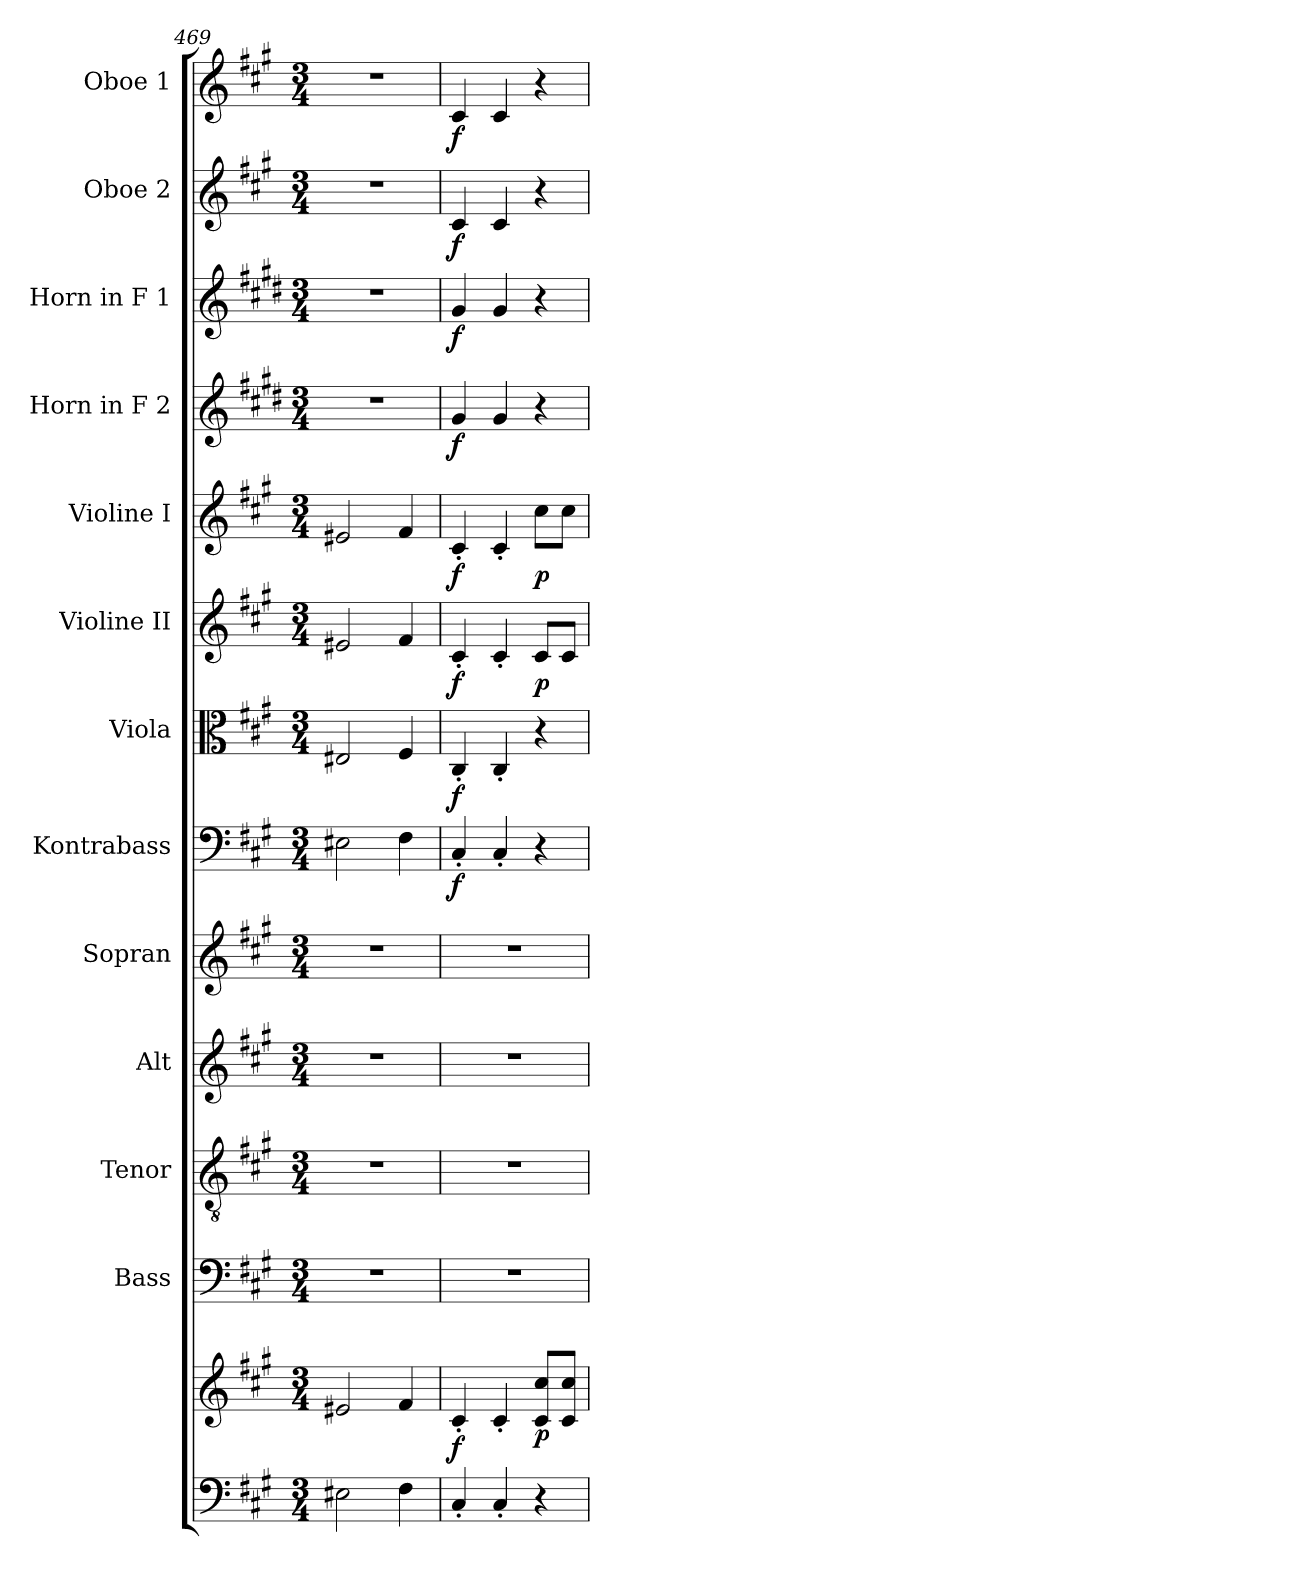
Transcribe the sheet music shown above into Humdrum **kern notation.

**kern	**kern	**dynam	**kern	**kern	**kern	**kern	**kern	**dynam	**kern	**dynam	**kern	**dynam	**kern	**dynam	**kern	**dynam	**kern	**dynam	**kern	**dynam	**kern	**dynam
*part13	*part13	*part13	*part12	*part11	*part10	*part9	*part8	*part8	*part7	*part7	*part6	*part6	*part5	*part5	*part4	*part4	*part3	*part3	*part2	*part2	*part1	*part1
*staff14	*staff13	*staff13/14	*staff12	*staff11	*staff10	*staff9	*staff8	*staff8	*staff7	*staff7	*staff6	*staff6	*staff5	*staff5	*staff4	*staff4	*staff3	*staff3	*staff2	*staff2	*staff1	*staff1
*	*	*	*I"Bass	*I"Tenor	*I"Alt	*I"Sopran	*I"Kontrabass	*	*I"Viola	*	*I"Violine II	*	*I"Violine I	*	*I"Horn in F 2	*	*I"Horn in F 1	*	*I"Oboe 2	*	*I"Oboe 1	*
*	*	*	*I'B.	*I'T.	*I'A.	*I'S.	*I'Kb.	*	*I'Vla.	*	*I'Vl. II	*	*I'Vl. I	*	*	*	*	*	*I'Ob.. 2	*	*I'Ob. 1	*
*clefF4	*clefG2	*	*clefF4	*clefGv2	*clefG2	*clefG2	*clefF4	*	*clefC3	*	*clefG2	*	*clefG2	*	*clefG2	*	*clefG2	*	*clefG2	*	*clefG2	*
*	*	*	*	*	*	*	*ITrd7c12	*	*	*	*	*	*	*	*ITrd4c7	*	*ITrd4c7	*	*	*	*	*
*k[f#c#g#]	*k[f#c#g#]	*	*k[f#c#g#]	*k[f#c#g#]	*k[f#c#g#]	*k[f#c#g#]	*k[f#c#g#]	*	*k[f#c#g#]	*	*k[f#c#g#]	*	*k[f#c#g#]	*	*k[f#c#g#]	*	*k[f#c#g#]	*	*k[f#c#g#]	*	*k[f#c#g#]	*
*A:	*A:	*	*A:	*A:	*A:	*A:	*A:	*	*A:	*	*A:	*	*A:	*	*A:	*	*A:	*	*A:	*	*A:	*
*M3/4	*M3/4	*	*M3/4	*M3/4	*M3/4	*M3/4	*M3/4	*	*M3/4	*	*M3/4	*	*M3/4	*	*M3/4	*	*M3/4	*	*M3/4	*	*M3/4	*
=469	=469	=469	=469	=469	=469	=469	=469	=469	=469	=469	=469	=469	=469	=469	=469	=469	=469	=469	=469	=469	=469	=469
2E#X\	2e#X/	.	2.r	2.r	2.r	2.r	2EE#X\	.	2E#X/	.	2e#X/	.	2e#X/	.	2.r	.	2.r	.	2.r	.	2.r	.
4F#\	4f#/	.	.	.	.	.	4FF#\	.	4F#/	.	4f#/	.	4f#/	.	.	.	.	.	.	.	.	.
=470	=470	=470	=470	=470	=470	=470	=470	=470	=470	=470	=470	=470	=470	=470	=470	=470	=470	=470	=470	=470	=470	=470
!	!	!LO:DY:b	!	!	!	!	!	!LO:DY:b	!	!LO:DY:b	!	!LO:DY:b	!	!LO:DY:b	!	!LO:DY:b	!	!LO:DY:b	!	!LO:DY:b	!	!LO:DY:b
4C#'</	4c#'</	f	2.r	2.r	2.r	2.r	4CC#'</	f	4C#'</	f	4c#'</	f	4c#'</	f	4c#/	f	4c#/	f	4c#/	f	4c#/	f
4C#'</	4c#'</	.	.	.	.	.	4CC#'</	.	4C#'</	.	4c#'</	.	4c#'</	.	4c#/	.	4c#/	.	4c#/	.	4c#/	.
!	!	!LO:DY:b	!	!	!	!	!	!	!	!	!	!LO:DY:b	!	!LO:DY:b	!	!	!	!	!	!	!	!
4r	8c#/ 8cc#/L	p	.	.	.	.	4r	.	4r	.	8c#/L	p	8cc#\L	p	4r	.	4r	.	4r	.	4r	.
.	8c#/ 8cc#/J	.	.	.	.	.	.	.	.	.	8c#/J	.	8cc#\J	.	.	.	.	.	.	.	.	.
=	=	=	=	=	=	=	=	=	=	=	=	=	=	=	=	=	=	=	=	=	=	=
*-	*-	*-	*-	*-	*-	*-	*-	*-	*-	*-	*-	*-	*-	*-	*-	*-	*-	*-	*-	*-	*-	*-
